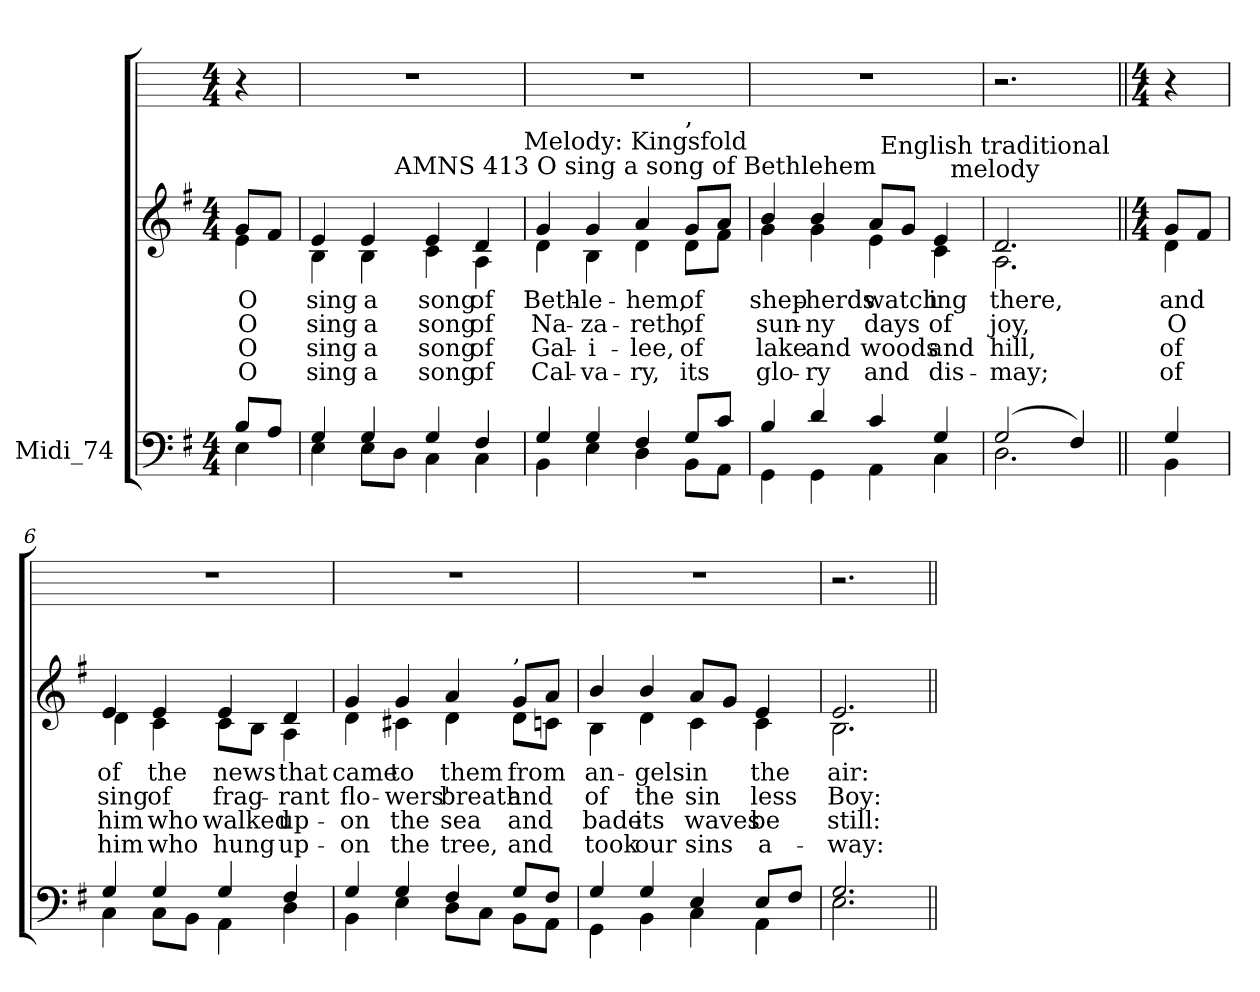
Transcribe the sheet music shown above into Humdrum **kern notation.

**kern	**kern	**text	**text	**text	**text	**kern
*part3	*part2	*part2	*part2	*part2	*part2	*part1
*staff3	*staff2	*staff2	*staff2	*staff2	*staff2	*staff1
*I"Midi_74	*	*	*	*	*	*
*clefF4	*clefG2	*	*	*	*	*
*k[f#]	*k[f#]	*	*	*	*	*
*G:	*G:	*	*	*	*	*
*M4/4	*M4/4	*	*	*	*	*M4/4
=	=	=	=	=	=	=
*^	*	*	*	*	*	*
!	!	!LO:TX:a:cj:t=L. F. Benson\n(1855-1930)	!	!	!	!	!
!	!	!	!LO:LY:b	!LO:LY:b	!LO:LY:b	!LO:LY:b	!
*	*	*^	*	*	*	*	*
8B/L	4E\	8g/L	4e\	O	O	O	O	4r
8A/J	.	8f#/J	.	.	.	.	.	.
=1	=1	=1	=1	=1	=1	=1	=1	=1
!	!	!	!	!LO:LY:b	!LO:LY:b	!LO:LY:b	!LO:LY:b	!
4G/	4E\	4e/	4B	sing	sing	sing	sing	1r
!	!	!	!	!LO:LY:b	!LO:LY:b	!LO:LY:b	!LO:LY:b	!
4G/	8E\L	4e/	4B	a	a	a	a	.
.	8D\J	.	.	.	.	.	.	.
!	!	!	!	!LO:LY:b	!LO:LY:b	!LO:LY:b	!LO:LY:b	!
4G/	4C\	4e/	4c\	song	song	song	song	.
!	!	!	!	!LO:LY:b	!LO:LY:b	!LO:LY:b	!LO:LY:b	!
4F#/	4C\	4d/	4A	of	of	of	of	.
=2	=2	=2	=2	=2	=2	=2	=2	=2
!	!	!	!	!LO:LY:b	!LO:LY:b	!LO:LY:b	!LO:LY:b	!
4G/	4BB\	4g/	4d\	Beth-	-Na-	-Gal-	-Cal-	1r
!	!	!	!	!LO:LY:b	!LO:LY:b	!LO:LY:b	!LO:LY:b	!
4G/	4E\	4g/	4B	-le-	-za-	-i-	-va-	.
!	!	!LO:TX:a:cj:t=AMNS 413 O sing a song of Bethlehem	!	!	!	!	!	!
!	!	!LO:TX:a:cj:t=Melody&colon; Kingsfold	!	!	!	!	!	!
!	!	!	!	!LO:LY:b	!LO:LY:b	!LO:LY:b	!LO:LY:b	!
4F#/	4D\	4a/	4d\	-hem,	reth,	lee,	ry,	.
!	!	!LO:TX:a:t=,	!	!	!	!	!	!
!	!	!	!	!LO:LY:b	!LO:LY:b	!LO:LY:b	!LO:LY:b	!
8G/L	8BB\L	8g/L	8d\L	of	of	of	its	.
8c/J	8AA\J	8a/J	8f#\J	.	.	.	.	.
=3	=3	=3	=3	=3	=3	=3	=3	=3
!	!	!	!	!LO:LY:b	!LO:LY:b	!LO:LY:b	!LO:LY:b	!
4B/	4GG\	4b/	4g\	shep-	-sun-	-lake	glo-	1r
!	!	!	!	!LO:LY:b	!LO:LY:b	!LO:LY:b	!LO:LY:b	!
4d	4GG\	4b/	4g\	-herds	ny	and	ry	.
!	!	!	!	!LO:LY:b	!LO:LY:b	!LO:LY:b	!LO:LY:b	!
4c	4AA\	8a/L	4e\	watch	days	woods	and	.
.	.	8g/J	.	.	.	.	.	.
!	!	!	!	!LO:LY:b	!LO:LY:b	!LO:LY:b	!LO:LY:b	!
4G/	4C\	4e/	4c\	ing	of	and	dis-	.
=4	=4	=4	=4	=4	=4	=4	=4	=4
!	!	!LO:TX:a:cj:t=English traditional\nmelody	!	!	!	!	!	!
!	!	!	!	!LO:LY:b	!LO:LY:b	!LO:LY:b	!LO:LY:b	!
(>2G/	2.D\	2.d/	2.A	-there,	joy,	hill,	may;	2.r
4F#/)	.	.	.	.	.	.	.	.
!!LO:LB:g=z
=5||	=5||	=5||	=5||	=5||	=5||	=5||	=5||	=5||
*	*	*M4/4	*	*	*	*	*	*M4/4
!	!	!	!	!LO:LY:b	!LO:LY:b	!LO:LY:b	!LO:LY:b	!
4G/	4BB\	8g/L	4d\	and	O	of	of	4r
.	.	8f#/J	.	.	.	.	.	.
=6	=6	=6	=6	=6	=6	=6	=6	=6
!	!	!	!	!LO:LY:b	!LO:LY:b	!LO:LY:b	!LO:LY:b	!
4G/	4C\	4e/	4d\	of	sing	him	him	1r
!	!	!	!	!LO:LY:b	!LO:LY:b	!LO:LY:b	!LO:LY:b	!
4G/	8C\L	4e/	4c\	the	of	who	who	.
.	8BB\J	.	.	.	.	.	.	.
!	!	!	!	!LO:LY:b	!LO:LY:b	!LO:LY:b	!LO:LY:b	!
4G/	4AA\	4e/	8c\L	news	frag-	-walked	hung	.
.	.	.	8B\J	.	.	.	.	.
!	!	!	!	!LO:LY:b	!LO:LY:b	!LO:LY:b	!LO:LY:b	!
4F#/	4D\	4d/	4A	that	rant	up-	-up-	.
=7	=7	=7	=7	=7	=7	=7	=7	=7
!	!	!	!	!LO:LY:b	!LO:LY:b	!LO:LY:b	!LO:LY:b	!
4G/	4BB\	4g/	4d\	-came	flo-	-on	on	1r
!	!	!	!	!LO:LY:b	!LO:LY:b	!LO:LY:b	!LO:LY:b	!
4G/	4E\	4g/	4c#X\	to	wers'	the	the	.
!	!	!	!	!LO:LY:b	!LO:LY:b	!LO:LY:b	!LO:LY:b	!
4F#/	8D\L	4a/	4d\	them	breath	sea	tree,	.
.	8C\J	.	.	.	.	.	.	.
!	!	!LO:TX:a:t=,	!	!	!	!	!	!
!	!	!	!	!LO:LY:b	!LO:LY:b	!LO:LY:b	!LO:LY:b	!
8G/L	8BB\L	8g/L	8d\L	from	and	and	and	.
8F#/J	8AA\J	8a/J	8cn\J	.	.	.	.	.
=8	=8	=8	=8	=8	=8	=8	=8	=8
!	!	!	!	!LO:LY:b	!LO:LY:b	!LO:LY:b	!LO:LY:b	!
4G/	4GG\	4b/	4B\	an-	-of	bade	took	1r
!	!	!	!	!LO:LY:b	!LO:LY:b	!LO:LY:b	!LO:LY:b	!
4G/	4BB\	4b/	4d\	gels	the	its	our	.
!	!	!	!	!LO:LY:b	!LO:LY:b	!LO:LY:b	!LO:LY:b	!
4E/	4C\	8a/L	4c\	in	sin	waves	sins	.
.	.	8g/J	.	.	.	.	.	.
!	!	!	!	!LO:LY:b	!LO:LY:b	!LO:LY:b	!LO:LY:b	!
8E/L	4AA\	4e/	4c\	the	less	be	a-	.
8F#/J	.	.	.	.	.	.	.	.
=9	=9	=9	=9	=9	=9	=9	=9	=9
!	!	!	!	!LO:LY:b	!LO:LY:b	!LO:LY:b	!LO:LY:b	!
2.G/	2.E\	2.e/	2.B\	-air:	Boy:	still:	way:	2.r
*v	*v	*	*	*	*	*	*	*
*	*v	*v	*	*	*	*	*
=||	=||	=||	=||	=||	=||	=||
*-	*-	*-	*-	*-	*-	*-
